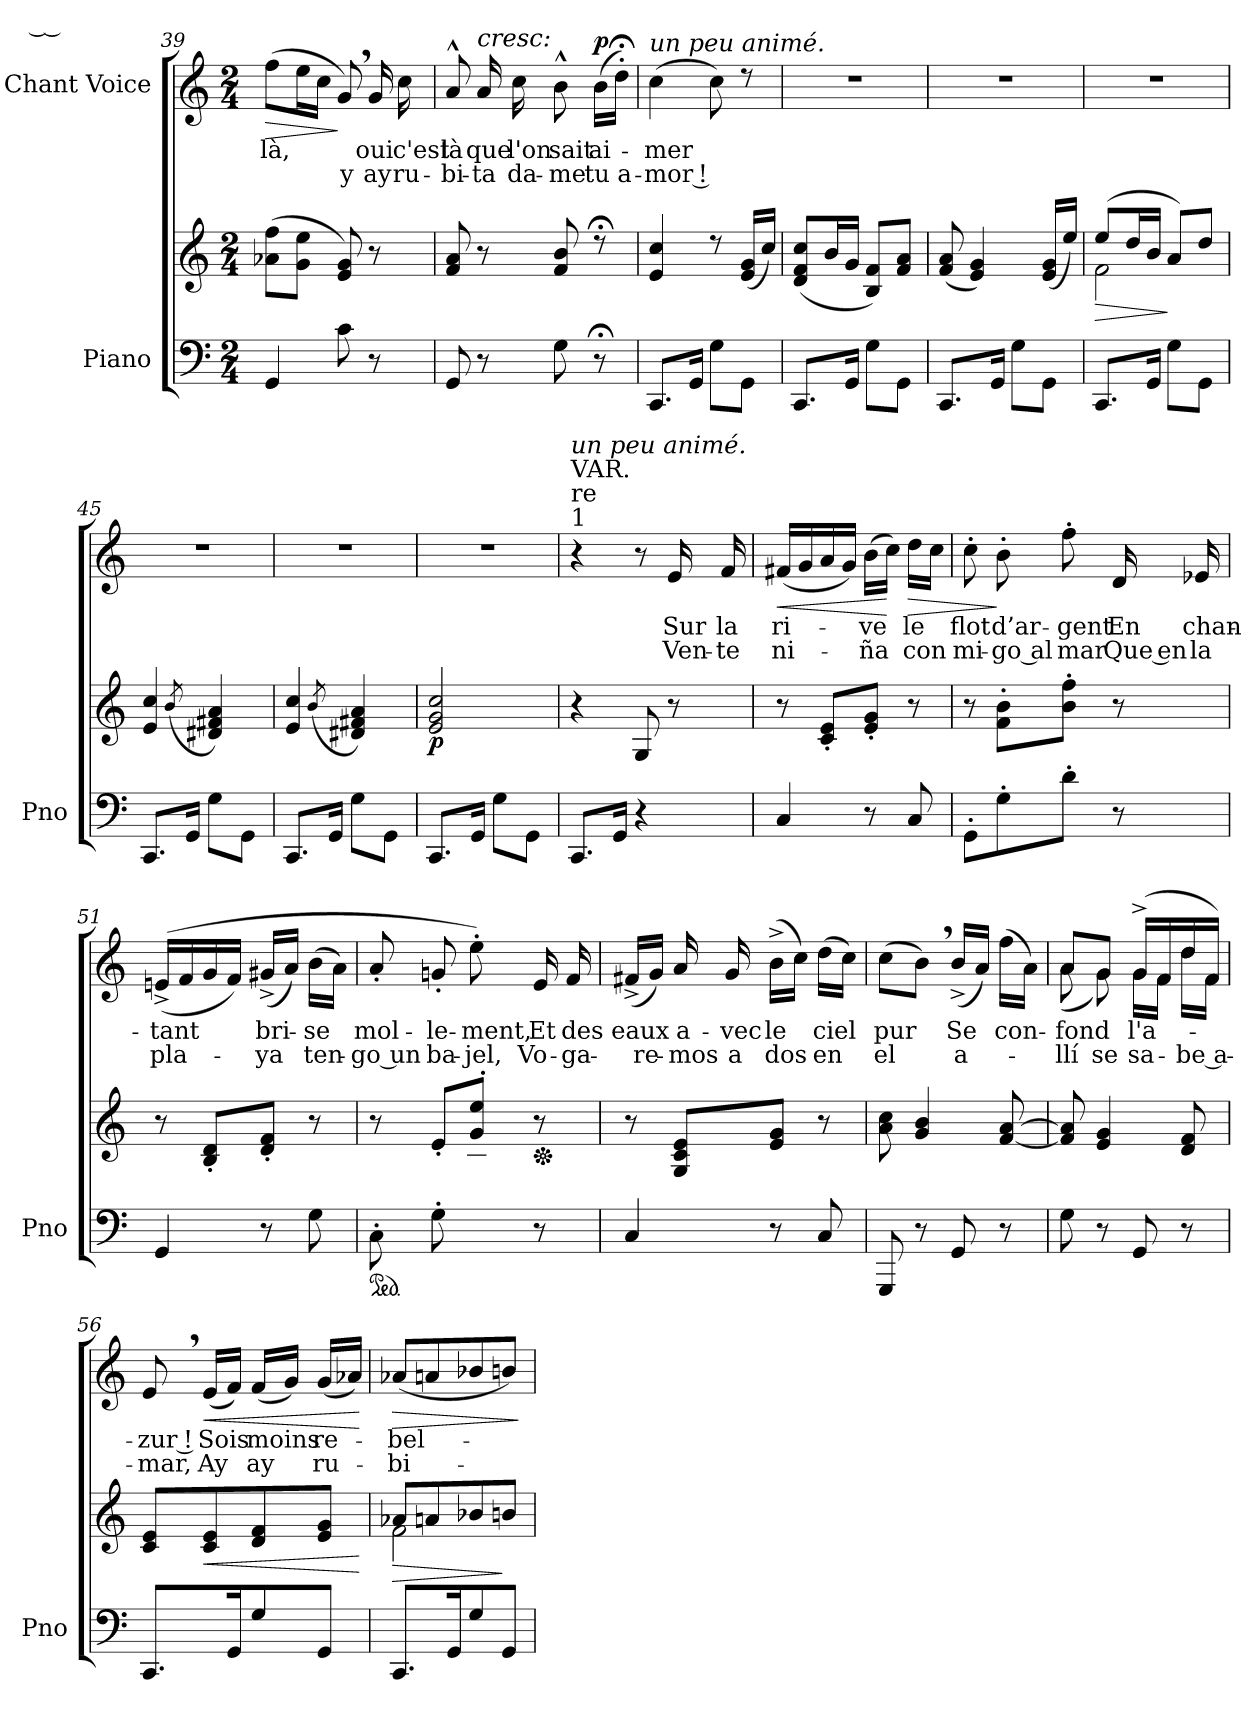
**kern	**kern	**dynam	**kern	**text	**text	**dynam
*part2	*part2	*part2	*part1	*part1	*part1	*part1
*staff3	*staff2	*staff2/3	*staff1	*staff1	*staff1	*staff1
*I"Piano	*	*	*I"Chant Voice	*	*	*
*I'Pno	*	*	*	*	*	*
*clefF4	*clefG2	*	*clefG2	*	*	*
*k[]	*k[]	*	*k[]	*	*	*
*M2/4	*M2/4	*	*M2/4	*	*	*
=39	=39	=39	=39	=39	=39	=39
!	!	!	!	!LO:LY:b	!	!LO:HP:b
4GG/	(>8a-X\ 8ff\L	.	(>8ff\L	là,	.	>
.	8g\ 8ee\J	.	16ee\L	.	.	.
.	.	.	16cc\JJ	.	.	.
!	!	!	!	!	!LO:LY:b	!
8c\	8e/ 8g/)	.	8g,/)	.	-y	]
*	*	*	*MM52	*	*	*
!	!	!	!	!LO:LY:b	!LO:LY:b	!
8r	8r	.	16g/	oui	ay	.
!	!	!	!	!LO:LY:b	!LO:LY:b	!
.	.	.	16cc\	c'est	ru-	.
=40	=40	=40	=40	=40	=40	=40
!	!	!	!	!LO:LY:b	!LO:LY:b	!
8GG/	8f/ 8a/	.	8a^^/	là	-bi-	.
!	!	!	!LO:TX:a:i:t=cresc&colon;	!	!	!
!	!	!	!	!LO:LY:b	!LO:LY:b	!
8r	8r	.	16a/	que	-ta	.
!	!	!	!	!LO:LY:b	!LO:LY:b	!
.	.	.	16cc\	l'on	da-	.
!	!	!	!	!LO:LY:b	!LO:LY:b	!
8G\	8f/ 8b/	.	8b^^\	sait	-me	.
!	!	!	!	!LO:LY:b	!LO:LY:b	!LO:DY:a
8r;<	8r;<dd	.	(>16b\LL	ai-	tu	p
!	!	!	!	!	!LO:LY:b	!
.	.	.	16dd;<'\JJ)	.	a-	.
=41	=41	=41	=41	=41	=41	=41
!	!	!	!LO:TX:a:i:t=un peu animé.	!	!	!
!	!	!LO:DY:b	!	!LO:LY:b	!LO:LY:b	!
!	!	!LO:DY:n=1:b	!	!	!	!
8.CC/L	4e/ 4cc/	mf other-dynamics	(>4cc\	-mer	-mor !	.
16GG/Jk	.	.	.	.	.	.
8G\L	8rdd	.	8cc\)	.	.	.
8GG\J	(>16e/ 16g/LL	.	8rdd	.	.	.
.	16cc/JJ)	.	.	.	.	.
!!LO:PB:g=z
=42	=42	=42	=42	=42	=42	=42
8.CC/L	(<8d/ 8f/ 8cc/L	.	2r	.	.	.
.	16b/L	.	.	.	.	.
16GG/Jk	16g/JJ	.	.	.	.	.
8G\L	8B/ 8f/L)	.	.	.	.	.
8GG\J	8f/ 8a/J	.	.	.	.	.
=43	=43	=43	=43	=43	=43	=43
8.CC/L	(<8f/ 8a/	.	2r	.	.	.
.	4e/ 4g/)	.	.	.	.	.
16GG/Jk	.	.	.	.	.	.
8G\L	.	.	.	.	.	.
8GG\J	(<16e/ 16g/LL	.	.	.	.	.
.	16ee/JJ)	.	.	.	.	.
=44	=44	=44	=44	=44	=44	=44
!	!	!LO:HP:b	!	!	!	!
*	*^	*	*	*	*	*
8.CC/L	(>8ee/L	2f\	>	2r	.	.	.
.	16dd/L	.	.	.	.	.	.
16GG/Jk	16b/JJ	.	.	.	.	.	.
8G\L	8a/L)	.	]	.	.	.	.
8GG\J	8dd/J	.	.	.	.	.	.
*	*v	*v	*	*	*	*	*
=45	=45	=45	=45	=45	=45	=45
8.CC/L	4e/ 4cc/	.	2r	.	.	.
16GG/Jk	.	.	.	.	.	.
.	(>8qb/	.	.	.	.	.
8G\L	4d#X/ 4f#X/ 4a/)	.	.	.	.	.
8GG\J	.	.	.	.	.	.
=46	=46	=46	=46	=46	=46	=46
8.CC/L	4e/ 4cc/	.	2r	.	.	.
16GG/Jk	.	.	.	.	.	.
.	(>8qb/	.	.	.	.	.
8G\L	4d#X/ 4f#X/ 4a/)	.	.	.	.	.
8GG\J	.	.	.	.	.	.
=47	=47	=47	=47	=47	=47	=47
!	!	!LO:DY:b	!	!	!	!
8.CC/L	2e/ 2g/ 2cc/	p	2r	.	.	.
16GG/Jk	.	.	.	.	.	.
8G\L	.	.	.	.	.	.
8GG\J	.	.	.	.	.	.
!!LO:LB:g=z
=48	=48	=48	=48	=48	=48	=48
!	!	!	!LO:TX:a:t=1	!	!	!
!	!	!	!LO:TX:a:t=re	!	!	!
!	!	!	!LO:TX:a:t=VAR.	!	!	!
!	!	!	!LO:TX:a:i:t=un peu animé.	!	!	!
8.CC/L	4r	.	4r	.	.	.
16GG/Jk	.	.	.	.	.	.
4r	8G/	.	8r	.	.	.
*	*	*	*MM63	*	*	*
!	!	!	!	!LO:LY:b	!LO:LY:b	!
.	8r	.	16e/	Sur	Ven-	.
!	!	!	!	!LO:LY:b	!LO:LY:b	!
.	.	.	16f/	la	-te	.
=49	=49	=49	=49	=49	=49	=49
!	!	!	!	!LO:LY:b	!LO:LY:b	!LO:HP:b
4C/	8r	.	(<16f#X/LL	ri-	ni-	<
.	.	.	16g/	.	.	.
.	8c/' 8e/'L	.	16a/	.	.	.
.	.	.	16g/JJ)	.	.	.
!	!	!	!	!LO:LY:b	!LO:LY:b	!
8r	8e/' 8g/'J	.	(>16b\LL	-ve	-ña	.
.	.	.	16cc\JJ)	.	.	[
!	!	!	!	!LO:LY:b	!LO:LY:b	!LO:HP:b
8C/	8r	.	16dd\LL	le	con	>
.	.	.	16cc\JJ	.	.	.
=50	=50	=50	=50	=50	=50	=50
!	!	!	!	!LO:LY:b	!LO:LY:b	!
8GG'\L	8r	.	8cc'\	flot	mi-	.
!	!	!	!	!LO:LY:b	!LO:LY:b	!
8G'\	8f\' 8b\'L	.	8b'\	d’ar-	-go al	]
!	!	!	!	!LO:LY:b	!LO:LY:b	!
8d'\J	8b\' 8ff\'J	.	8ff'\	-gent	mar	.
!	!	!	!	!LO:LY:b	!LO:LY:b	!
8r	8r	.	16d/	En	Que en	.
!	!	!	!	!LO:LY:b	!LO:LY:b	!
.	.	.	16e-X/	chan-	la	.
=51	=51	=51	=51	=51	=51	=51
!	!	!	!	!LO:LY:b	!LO:LY:b	!
4GG/	8r	.	(<(>16en^/LL	-tant	pla-	.
.	.	.	16f/	.	.	.
.	8B/' 8d/'L	.	16g/	.	.	.
.	.	.	16f/JJ)	.	.	.
!	!	!	!	!LO:LY:b	!LO:LY:b	!
8r	8d/' 8f/'J	.	(<16g#X^/LL	bri-	-ya	.
.	.	.	16a/JJ)	.	.	.
!	!	!	!	!LO:LY:b	!LO:LY:b	!
8G\	8r	.	(>16b\LL	-se	ten-	.
.	.	.	16a\JJ)	.	.	.
=52	=52	=52	=52	=52	=52	=52
*ped	*	*	*	*	*	*
*	*^	*	*	*	*	*
!	!	!	!	!	!LO:LY:b	!LO:LY:b	!
8C'\L	8r	4ryy	.	8a'/	mol-	-go un	.
!	!	!	!	!	!LO:LY:b	!LO:LY:b	!
8G'\	8e'/L	.	.	8gn'/	-le-	ba-	.
!	!	!	!	!	!LO:LY:b	!LO:LY:b	!
8ryy	8g/' 8ee/'J	8c\' 8e\'J	.	8ee'\)	-ment,	-jel,	.
*	*Xped	*	*	*	*	*	*
!	!	!	!	!	!LO:LY:b	!LO:LY:b	!
8r	8r	8ryy	.	16e/	Et	Vo-	.
!	!	!	!	!	!LO:LY:b	!LO:LY:b	!
.	.	.	.	16f/	des	-ga-	.
*	*v	*v	*	*	*	*	*
!!LO:LB:g=z
=53	=53	=53	=53	=53	=53	=53
!	!	!	!	!LO:LY:b	!LO:LY:b	!
4C/	8r	.	(<16f#X^/LL	eaux	-_ re-	.
.	.	.	16g/JJ)	.	.	.
!	!	!	!	!LO:LY:b	!LO:LY:b	!
.	8G/ 8c/ 8e/L	.	16a/	a-	-mos	.
!	!	!	!	!LO:LY:b	!LO:LY:b	!
.	.	.	16g/	-vec	a	.
!	!	!	!	!LO:LY:b	!LO:LY:b	!
8r	8e/ 8g/J	.	(>16b^\LL	le	dos	.
.	.	.	16cc\JJ)	.	.	.
!	!	!	!	!LO:LY:b	!LO:LY:b	!
8C/	8r	.	(>16dd\LL	ciel	en	.
.	.	.	16cc\JJ)	.	.	.
=54	=54	=54	=54	=54	=54	=54
!	!	!	!	!LO:LY:b	!LO:LY:b	!
8GGG/	8a\ 8cc\	.	(>8cc\L	pur	el	.
8r	4g/ 4b/	.	8b,\J)	.	.	.
!	!	!	!	!LO:LY:b	!LO:LY:b	!
8GG/	.	.	(<16b^/LL	Se	-a-	.
.	.	.	16a/JJ)	.	.	.
!	!	!	!	!LO:LY:b	!	!
8r	[8f/ [8a/	.	(>16ff\LL	con-	.	.
.	.	.	16a\JJ)	.	.	.
=55	=55	=55	=55	=55	=55	=55
!	!	!	!	!LO:LY:b	!LO:LY:b	!
*	*	*	*^	*	*	*
8G\	8f/] 8a/]	.	8a/L	(>8a\	-fond	-llí	.
!	!	!	!	!	!	!LO:LY:b	!
8r	4e/ 4g/	.	8g/J	8g\)	.	se	.
!	!	!	!	!	!LO:LY:b	!LO:LY:b	!
8GG/	.	.	(>16g^/LL	16g\LL	l'a-	sa-	.
.	.	.	16f/	16f\JJ	.	.	.
!	!	!	!	!	!	!LO:LY:b	!
8r	8d/ 8f/	.	16dd/	16dd\LL	.	-be a-	.
.	.	.	16f/JJ)	16f\JJ	.	.	.
=56	=56	=56	=56	=56	=56	=56	=56
!	!	!	!	!	!LO:LY:b	!LO:LY:b	!
*	*	*	*v	*v	*	*	*
8.CC/L	8c/ 8e/L	.	8e,/	-zur !	-mar,	.
*	*	*	*MM66	*	*	*
!	!	!LO:HP:b	!	!LO:LY:b	!LO:LY:b	!LO:HP:b
.	8c/ 8e/	<	(<16e/LL	Sois	Ay	<
16GG/K	.	.	16f/JJ)	.	.	.
!	!	!	!	!LO:LY:b	!LO:LY:b	!
8G/	8d/ 8f/	.	(<16f/LL	moins	ay	.
.	.	.	16g/JJ)	.	.	.
!	!	!	!	!LO:LY:b	!LO:LY:b	!
8GG/J	8e/ 8g/J	.	(<16g/LL	re-	ru-	.
.	.	.	16a-X/JJ)	.	.	.
.	.	[	.	.	.	[
=57	=57	=57	=57	=57	=57	=57
!	!	!LO:HP:b	!	!LO:LY:b	!LO:LY:b	!LO:HP:b
*	*^	*	*	*	*	*
8.CC/L	8a-X/L	2f\	>	(<8a-X/L	-bel-	-bi-	>
.	8an/	.	.	8an/	.	.	.
16GG/K	.	.	.	.	.	.	.
8G/	8b-X/	.	.	8b-X/	.	.	.
8GG/J	8bn/J	.	]	8bn/J)	.	.	.
*	*v	*v	*	*	*	*	*
.	.	.	.	.	.	]
=	=	=	=	=	=	=
*-	*-	*-	*-	*-	*-	*-
